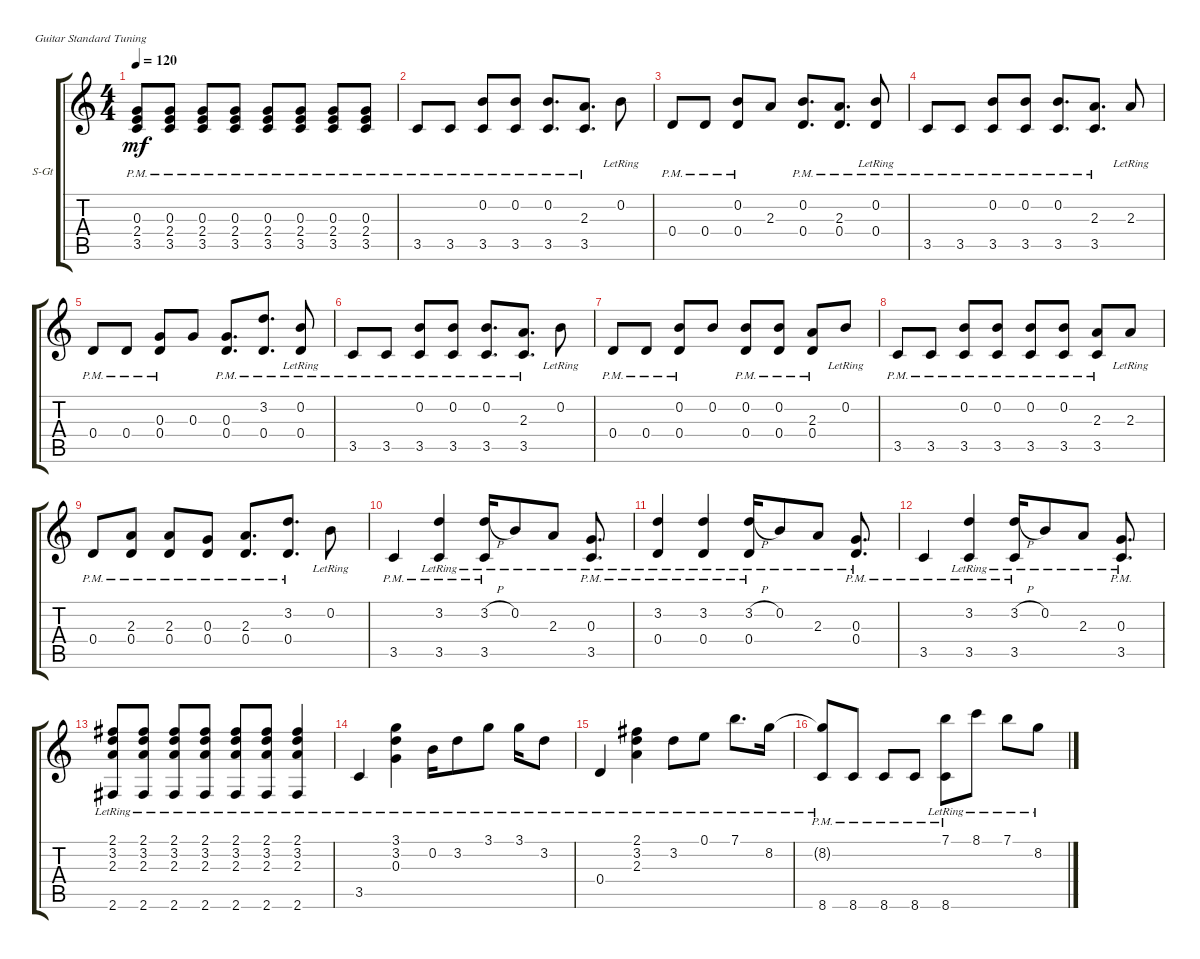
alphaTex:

\defaultSystemsLayout 4
\bracketExtendMode groupsimilarinstruments
\firstSystemTrackNameOrientation horizontal
\otherSystemsTrackNameOrientation horizontal
\track ("Steel Guitar" "S-Gt") {instrument acousticguitarsteel}
\staff {score tabs}
\tuning (E4 B3 G3 D3 A2 E2)
\ts (4 4)
\tempo 120
\clef g2
\ks c
(3.5{pm} 2.4{pm} 0.3{pm}).8{dy mf instrument acousticguitarsteel} (3.5{pm} 2.4{pm} 0.3{pm}).8 (3.5{pm} 2.4{pm} 0.3{pm}).8 (3.5{pm} 2.4{pm} 0.3{pm}).8 (3.5{pm} 2.4{pm} 0.3{pm}).8 (3.5{pm} 2.4{pm} 0.3{pm}).8 (3.5{pm} 2.4{pm} 0.3{pm}).8 (3.5{pm} 2.4{pm} 0.3{pm}).8 |
3.5{pm}.8 3.5{pm}.8 (3.5{pm} 0.2).8 (0.2 3.5{pm}).8 (0.2 3.5{pm}).8{d} (3.5{pm} 2.3).8{d} 0.2{lr}.8 |
0.4{pm}.8 0.4{pm}.8 (0.4{pm} 0.2).8 2.3.8 (0.2 0.4{pm}).8{d} (0.4{pm} 2.3).8{d} (0.4{pm} 0.2{lr}).8 |
3.5{pm}.8 3.5{pm}.8 (3.5{pm} 0.2).8 (0.2 3.5{pm}).8 (0.2 3.5{pm}).8{d} (3.5{pm} 2.3).8{d} 2.3{lr}.8 |
0.4{pm}.8 0.4{pm}.8 (0.4{pm} 0.3).8 0.3.8 (0.4{pm} 0.3).8{d} (0.4{pm} 3.2).8{d} (0.4{pm} 0.2{lr}).8 |
3.5{pm}.8 3.5{pm}.8 (3.5{pm} 0.2).8 (0.2 3.5{pm}).8 (0.2 3.5{pm}).8{d} (3.5{pm} 2.3).8{d} 0.2{lr}.8 |
0.4{pm}.8 0.4{pm}.8 (0.4{pm} 0.2).8 0.2.8 (0.2 0.4{pm}).8 (0.4{pm} 0.2).8 (0.4{pm} 2.3).8 0.2{lr}.8 |
3.5{pm}.8 3.5{pm}.8 (3.5{pm} 0.2).8 (0.2 3.5{pm}).8 (0.2 3.5{pm}).8 (3.5{pm} 0.2).8 (2.3 3.5{pm}).8 2.3{lr}.8 |
0.4{pm}.8 (0.4{pm} 2.3).8 (0.4{pm} 2.3).8 (0.4{pm} 0.3).8 (0.4{pm} 2.3).8{d} (0.4{pm} 3.2).8{d} 0.2{lr}.8 |
3.5{pm}.4 (3.2{lr} 3.5{pm}).4 (3.2{h lr} 3.5{pm}).16 0.2{lr}.8 2.3{lr}.8 (0.3{lr} 3.5{pm}).8{d} |
(0.4{pm} 3.2{lr}).4 (0.4{pm} 3.2{lr}).4 (0.4{pm} 3.2{h lr}).16 0.2{lr}.8 2.3{lr}.8 (0.4{pm} 0.3{lr}).8{d} |
3.5{pm}.4 (3.2{lr} 3.5{pm}).4 (3.2{h lr} 3.5{pm}).16 0.2{lr}.8 2.3{lr}.8 (0.3{lr} 3.5{pm}).8{d} |
(2.6{lr} 2.3{lr} 3.2{lr} 2.1{lr}).8 (2.6{lr} 2.3{lr} 3.2{lr} 2.1{lr}).8 (2.6{lr} 2.3{lr} 3.2{lr} 2.1{lr}).8 (2.6{lr} 2.3{lr} 3.2{lr} 2.1{lr}).8 (2.6{lr} 2.3{lr} 3.2{lr} 2.1{lr}).8 (2.6{lr} 2.3{lr} 3.2{lr} 2.1{lr}).8 (2.6{lr} 2.3{lr} 3.2{lr} 2.1{lr}).4 |
3.5{lr}.4 (0.3{lr} 3.2{lr} 3.1{lr}).4 0.2{lr}.16 3.2{lr}.8 3.1{lr}.8 3.1{lr}.16 3.2{lr}.8 |
0.4{lr}.4 (2.1{lr} 3.2{lr} 2.3{lr}).4 3.2{lr}.8 0.1{lr}.8 7.1{lr}.8{d} 8.2{lr}.16 |
(8.2{lr t} 8.6{pm}).8 8.6{pm}.8 8.6{pm}.8 8.6{pm}.8 (7.1{lr} 8.6{pm}).8 8.1{lr}.8 7.1{lr}.8 8.2{lr}.8
